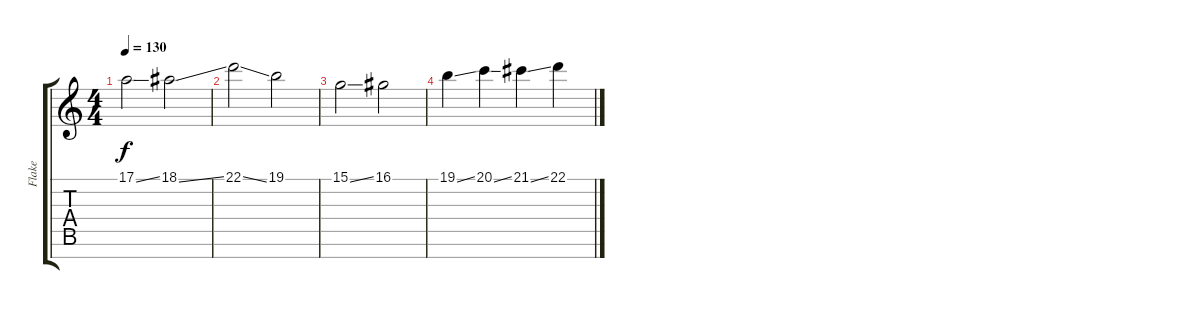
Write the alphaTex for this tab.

\track ("Flake" "Flake") {instrument flute}
\staff {score tabs}
\tuning (E4 B3 G3 D3 A2 E2 B1) {hide}
\ts (4 4)
\tempo 130
\clef g2
\ks c
17.1{ss}.2{dy f} 18.1{ss}.2 |
22.1{ss}.2 19.1.2 |
15.1{ss}.2 16.1.2 |
19.1{ss}.4 20.1{ss}.4 21.1{ss}.4 22.1.4
